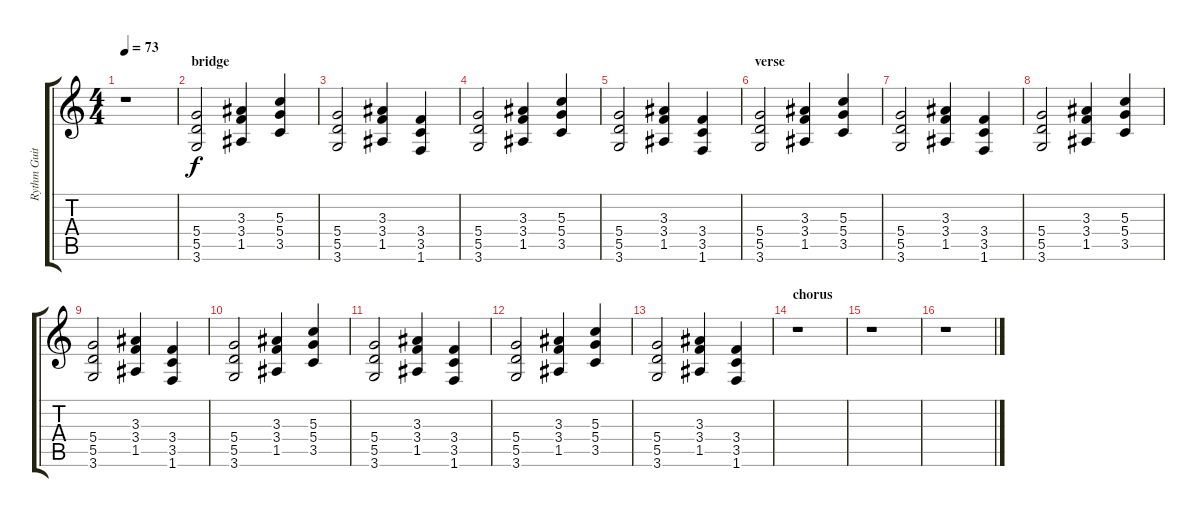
\track ("Rythm Guitar (Hogson)" "Rythm Guit") {instrument overdrivenguitar}
\staff {score tabs}
\tuning (E4 B3 G3 D3 A2 E2) {hide}
\ts (4 4)
\tempo 73
\clef g2
\ks c
r.1{dy f} |
\section ("" "bridge")
(5.4 5.5 3.6).2 (3.3 3.4 1.5).4 (5.3 5.4 3.5).4 |
(5.4 5.5 3.6).2 (3.3 3.4 1.5).4 (3.4 3.5 1.6).4 |
(5.4 5.5 3.6).2 (3.3 3.4 1.5).4 (5.3 5.4 3.5).4 |
(5.4 5.5 3.6).2 (3.3 3.4 1.5).4 (3.4 3.5 1.6).4 |
\section ("" "verse")
(5.4 5.5 3.6).2 (3.3 3.4 1.5).4 (5.3 5.4 3.5).4 |
(5.4 5.5 3.6).2 (3.3 3.4 1.5).4 (3.4 3.5 1.6).4 |
(5.4 5.5 3.6).2 (3.3 3.4 1.5).4 (5.3 5.4 3.5).4 |
(5.4 5.5 3.6).2 (3.3 3.4 1.5).4 (3.4 3.5 1.6).4 |
(5.4 5.5 3.6).2 (3.3 3.4 1.5).4 (5.3 5.4 3.5).4 |
(5.4 5.5 3.6).2 (3.3 3.4 1.5).4 (3.4 3.5 1.6).4 |
(5.4 5.5 3.6).2 (3.3 3.4 1.5).4 (5.3 5.4 3.5).4 |
(5.4 5.5 3.6).2 (3.3 3.4 1.5).4 (3.4 3.5 1.6).4 |
\section ("" "chorus")
r.1 |
r.1 |
r.1
